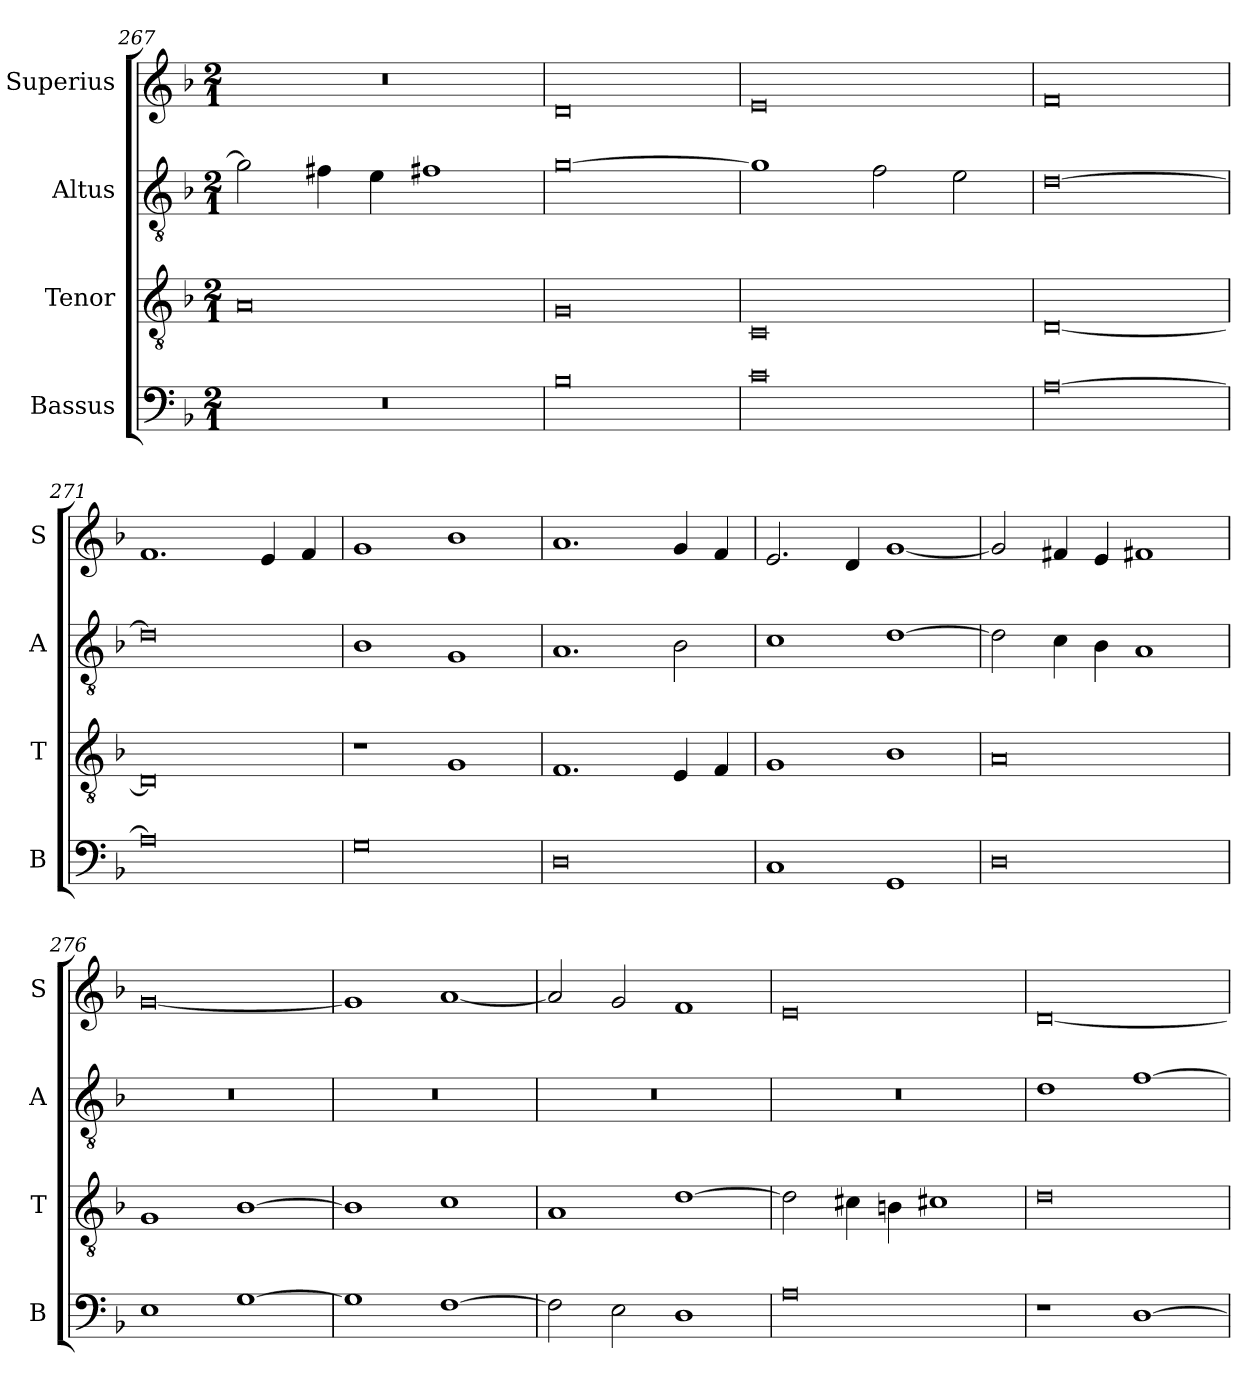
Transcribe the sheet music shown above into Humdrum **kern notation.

**kern	**kern	**kern	**kern
*part4	*part3	*part2	*part1
*staff4	*staff3	*staff2	*staff1
*I"Bassus	*I"Tenor	*I"Altus	*I"Superius
*I'B	*I'T	*I'A	*I'S
*clefF4	*clefGv2	*clefGv2	*clefG2
*k[b-]	*k[b-]	*k[b-]	*k[b-]
*M2/1	*M2/1	*M2/1	*M2/1
=267	=267	=267	=267
0r	0A	2g\]	0r
.	.	4f#X\	.
.	.	4e\	.
.	.	1f#X	.
=268	=268	=268	=268
0B-	0G	[0g	0d
=269	=269	=269	=269
0c	0C	1g]	0e
.	.	2f\	.
.	.	2e\	.
=270	=270	=270	=270
[0A	[0D	[0d	0f
=271	=271	=271	=271
0A]	0D]	0d]	1.f
.	.	.	4e/
.	.	.	4f/
=272	=272	=272	=272
0G	1r	1B-	1g
.	1G	1G	1b-
=273	=273	=273	=273
0D	1.F	1.A	1.a
.	4E/	2B-\	4g/
.	4F/	.	4f/
=274	=274	=274	=274
1C	1G	1c	2.e/
.	.	.	4d/
1GG	1B-	[1d	[1g
=275	=275	=275	=275
0D	0A	2d\]	2g/]
.	.	4c\	4f#X/
.	.	4B-\	4e/
.	.	1A	1f#X
=276	=276	=276	=276
1E	1G	0r	[0g
[1G	[1B-	.	.
=277	=277	=277	=277
1G]	1B-]	0r	1g]
[1F	1c	.	[1a
=278	=278	=278	=278
2F\]	1A	0r	2a/]
2E\	.	.	2g/
1D	[1d	.	1f
=279	=279	=279	=279
0A	2d\]	0r	0e
.	4c#X\	.	.
.	4Bn\	.	.
.	1c#X	.	.
=280	=280	=280	=280
1r	0d	1d	[0d
[1D	.	[1f	.
=	=	=	=
*-	*-	*-	*-
